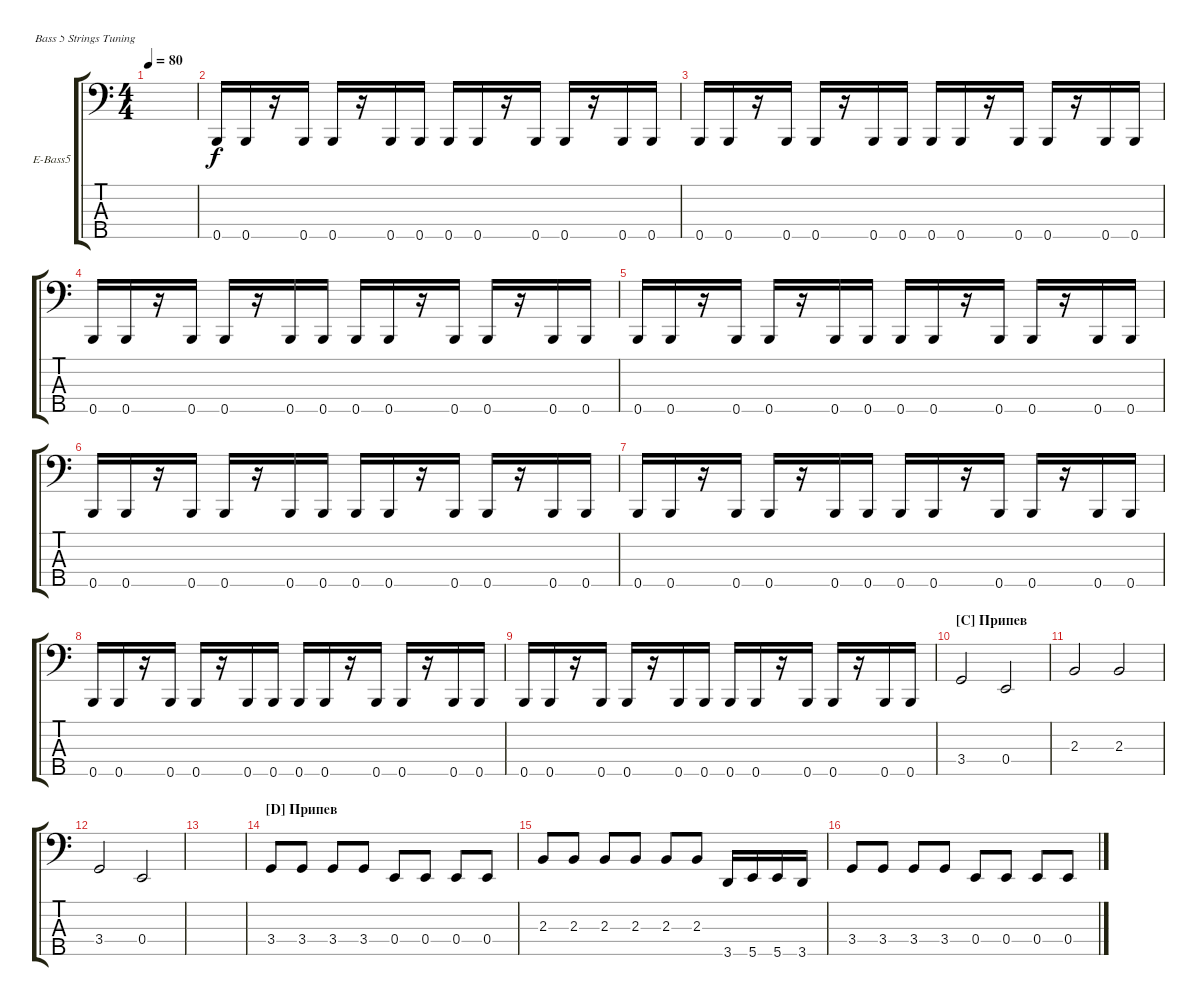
\defaultSystemsLayout 4
\bracketExtendMode groupsimilarinstruments
\firstSystemTrackNameOrientation horizontal
\otherSystemsTrackNameOrientation horizontal
\track ("Electric Bass" "E-Bass5") {instrument electricbassfinger}
\staff {score tabs}
\tuning (G2 D2 A1 E1 B0)
\ts (4 4)
\tempo 80
\clef f4
\ks c
|
0.5.16 0.5.16 r.16 0.5.16 0.5.16 r.16 0.5.16 0.5.16 0.5.16 0.5.16 r.16 0.5.16 0.5.16 r.16 0.5.16 0.5.16 |
0.5.16 0.5.16 r.16 0.5.16 0.5.16 r.16 0.5.16 0.5.16 0.5.16 0.5.16 r.16 0.5.16 0.5.16 r.16 0.5.16 0.5.16 |
0.5.16 0.5.16 r.16 0.5.16 0.5.16 r.16 0.5.16 0.5.16 0.5.16 0.5.16 r.16 0.5.16 0.5.16 r.16 0.5.16 0.5.16 |
0.5.16 0.5.16 r.16 0.5.16 0.5.16 r.16 0.5.16 0.5.16 0.5.16 0.5.16 r.16 0.5.16 0.5.16 r.16 0.5.16 0.5.16 |
0.5.16 0.5.16 r.16 0.5.16 0.5.16 r.16 0.5.16 0.5.16 0.5.16 0.5.16 r.16 0.5.16 0.5.16 r.16 0.5.16 0.5.16 |
0.5.16 0.5.16 r.16 0.5.16 0.5.16 r.16 0.5.16 0.5.16 0.5.16 0.5.16 r.16 0.5.16 0.5.16 r.16 0.5.16 0.5.16 |
0.5.16 0.5.16 r.16 0.5.16 0.5.16 r.16 0.5.16 0.5.16 0.5.16 0.5.16 r.16 0.5.16 0.5.16 r.16 0.5.16 0.5.16 |
0.5.16 0.5.16 r.16 0.5.16 0.5.16 r.16 0.5.16 0.5.16 0.5.16 0.5.16 r.16 0.5.16 0.5.16 r.16 0.5.16 0.5.16 |
\section ("C" "Припев")
3.4.2 0.4.2 |
2.3.2 2.3.2 |
3.4.2 0.4.2 |
|
\section ("D" "Припев")
3.4.8 3.4.8 3.4.8 3.4.8 0.4.8 0.4.8 0.4.8 0.4.8 |
2.3.8 2.3.8 2.3.8 2.3.8 2.3.8 2.3.8 3.5.16 5.5.16 5.5.16 3.5.16 |
3.4.8 3.4.8 3.4.8 3.4.8 0.4.8 0.4.8 0.4.8 0.4.8
